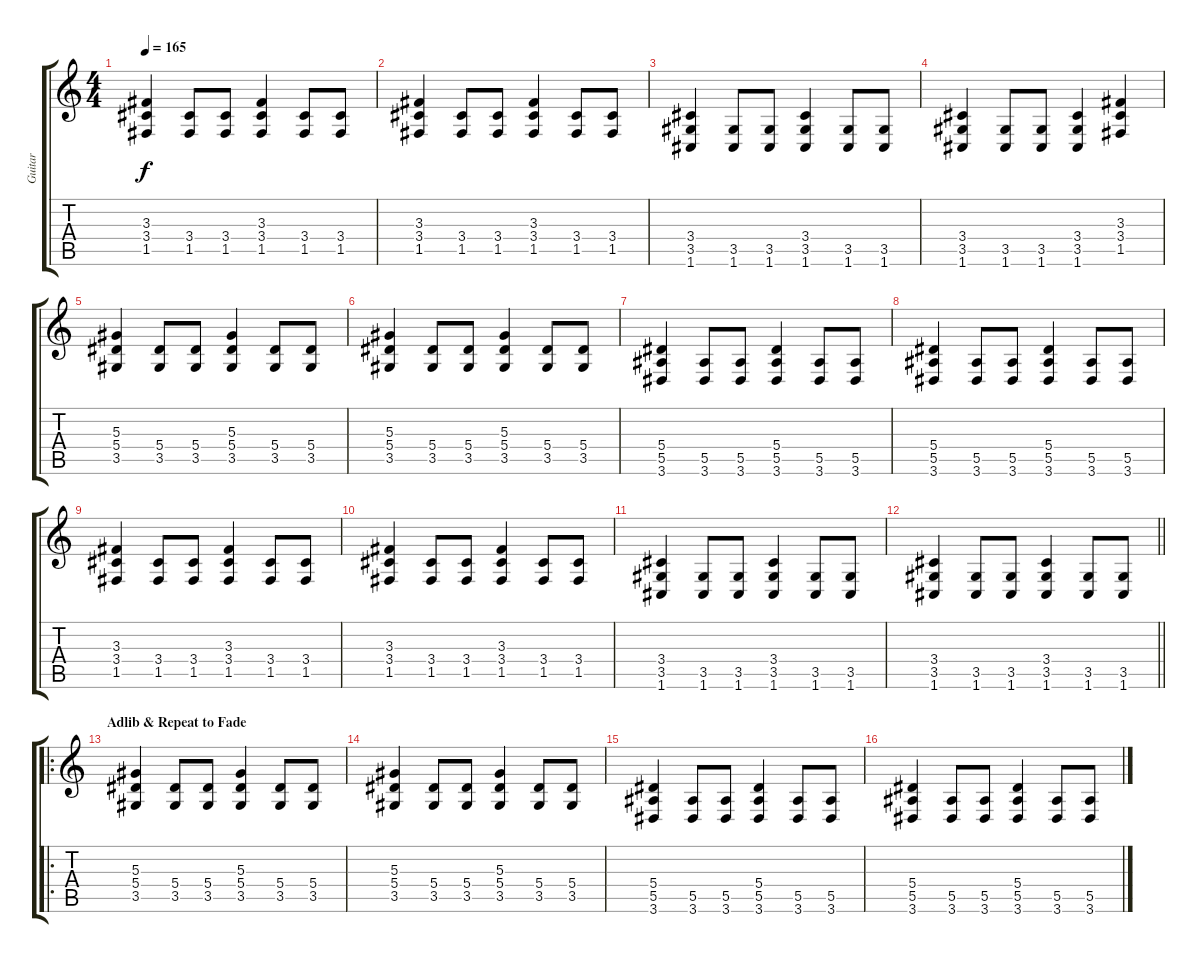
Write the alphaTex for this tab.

\track ("Guitar" "Guitar") {instrument distortionguitar}
\staff {score tabs}
\tuning (C4 G3 Eb3 Bb2 F2 C2) {hide}
\ts (4 4)
\tempo 165
\clef g2
\ks c
(3.3 3.4 1.5).4{dy f} (3.4 1.5).8 (3.4 1.5).8 (3.3 3.4 1.5).4 (3.4 1.5).8 (3.4 1.5).8 |
(3.3 3.4 1.5).4 (3.4 1.5).8 (3.4 1.5).8 (3.3 3.4 1.5).4 (3.4 1.5).8 (3.4 1.5).8 |
(3.4 3.5 1.6).4 (3.5 1.6).8 (3.5 1.6).8 (3.4 3.5 1.6).4 (3.5 1.6).8 (3.5 1.6).8 |
(3.4 3.5 1.6).4 (3.5 1.6).8 (3.5 1.6).8 (3.4 3.5 1.6).4 (3.3 3.4 1.5).4 |
(5.3 5.4 3.5).4 (5.4 3.5).8 (5.4 3.5).8 (5.3 5.4 3.5).4 (5.4 3.5).8 (5.4 3.5).8 |
(5.3 5.4 3.5).4 (5.4 3.5).8 (5.4 3.5).8 (5.3 5.4 3.5).4 (5.4 3.5).8 (5.4 3.5).8 |
(5.4 5.5 3.6).4 (5.5 3.6).8 (5.5 3.6).8 (5.4 5.5 3.6).4 (5.5 3.6).8 (5.5 3.6).8 |
(5.4 5.5 3.6).4 (5.5 3.6).8 (5.5 3.6).8 (5.4 5.5 3.6).4 (5.5 3.6).8 (5.5 3.6).8 |
(3.3 3.4 1.5).4 (3.4 1.5).8 (3.4 1.5).8 (3.3 3.4 1.5).4 (3.4 1.5).8 (3.4 1.5).8 |
(3.3 3.4 1.5).4 (3.4 1.5).8 (3.4 1.5).8 (3.3 3.4 1.5).4 (3.4 1.5).8 (3.4 1.5).8 |
(3.4 3.5 1.6).4 (3.5 1.6).8 (3.5 1.6).8 (3.4 3.5 1.6).4 (3.5 1.6).8 (3.5 1.6).8 |
\barLineRight lightlight
(3.4 3.5 1.6).4 (3.5 1.6).8 (3.5 1.6).8 (3.4 3.5 1.6).4 (3.5 1.6).8 (3.5 1.6).8 |
\ro
\section ("" "Adlib & Repeat to Fade")
(5.3 5.4 3.5).4 (5.4 3.5).8 (5.4 3.5).8 (5.3 5.4 3.5).4 (5.4 3.5).8 (5.4 3.5).8 |
(5.3 5.4 3.5).4 (5.4 3.5).8 (5.4 3.5).8 (5.3 5.4 3.5).4 (5.4 3.5).8 (5.4 3.5).8 |
(5.4 5.5 3.6).4 (5.5 3.6).8 (5.5 3.6).8 (5.4 5.5 3.6).4 (5.5 3.6).8 (5.5 3.6).8 |
(5.4 5.5 3.6).4 (5.5 3.6).8 (5.5 3.6).8 (5.4 5.5 3.6).4 (5.5 3.6).8 (5.5 3.6).8
